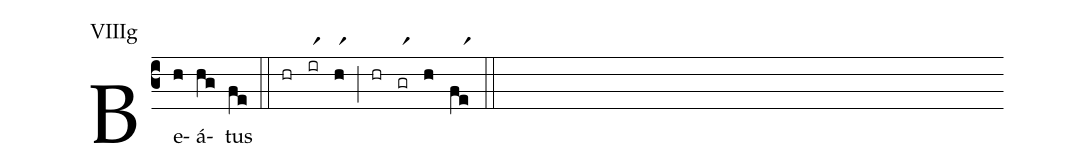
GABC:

annotation: VIIIg;
%%
(c3) Be(h)á(hg)tus(fe) (::) (hr)(irr1)(hr1)(;)(hr)(grr1)(h)(fer1)(::)
